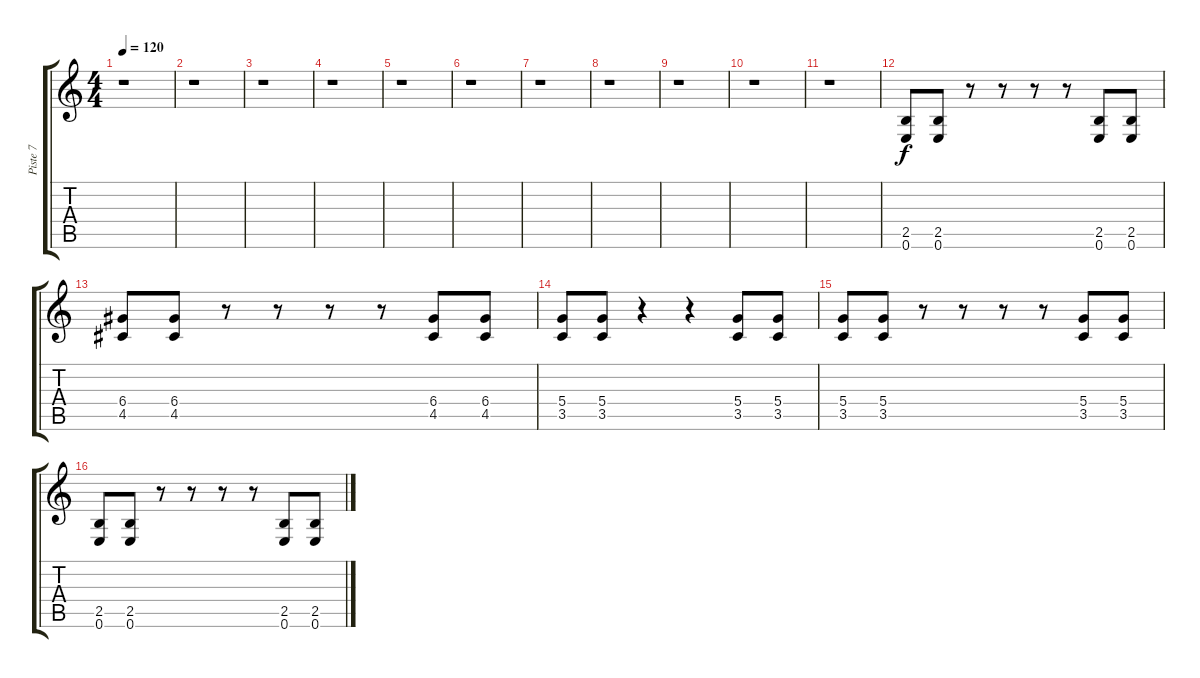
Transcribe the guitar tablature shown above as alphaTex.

\track ("Piste 7" "Piste 7") {instrument distortionguitar}
\staff {score tabs}
\tuning (E4 B3 G3 D3 A2 E2) {hide}
\ts (4 4)
\tempo 120
\clef g2
\ks c
r.1{dy f} |
r.1 |
r.1 |
r.1 |
r.1 |
r.1 |
r.1 |
r.1 |
r.1 |
r.1 |
r.1 |
(2.5 0.6).8 (2.5 0.6).8 r.8 r.8 r.8 r.8 (2.5 0.6).8 (2.5 0.6).8 |
(6.4 4.5).8 (6.4 4.5).8 r.8 r.8 r.8 r.8 (6.4 4.5).8 (6.4 4.5).8 |
(5.4 3.5).8 (5.4 3.5).8 r.4 r.4 (5.4 3.5).8 (5.4 3.5).8 |
(5.4 3.5).8 (5.4 3.5).8 r.8 r.8 r.8 r.8 (5.4 3.5).8 (5.4 3.5).8 |
(2.5 0.6).8 (2.5 0.6).8 r.8 r.8 r.8 r.8 (2.5 0.6).8 (2.5 0.6).8
